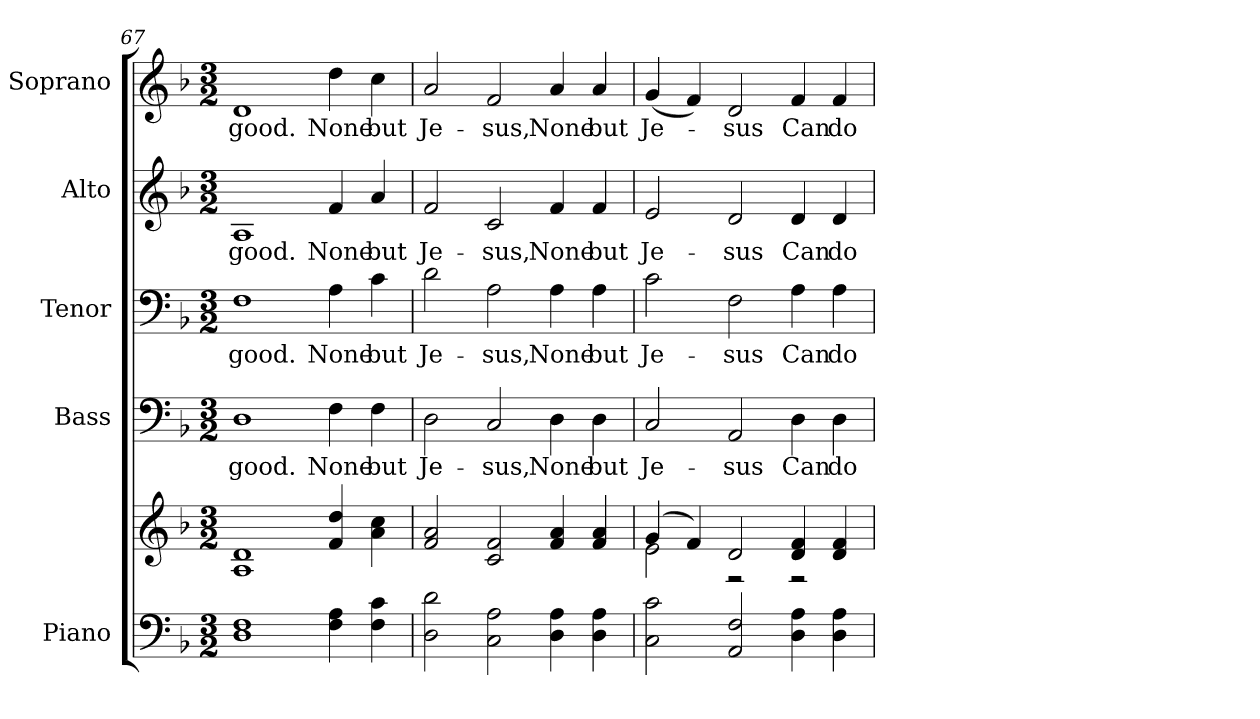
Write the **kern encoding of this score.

**kern	**kern	**kern	**text	**kern	**text	**kern	**text	**kern	**text
*part5	*part5	*part4	*part4	*part3	*part3	*part2	*part2	*part1	*part1
*staff6	*staff5	*staff4	*staff4	*staff3	*staff3	*staff2	*staff2	*staff1	*staff1
*I"Piano	*	*I"Bass	*	*I"Tenor	*	*I"Alto	*	*I"Soprano	*
*I'Pno.	*	*I'B.	*	*I'T.	*	*I'A.	*	*I'S.	*
!!LO:PB:g=z
*clefF4	*clefG2	*clefF4	*	*clefF4	*	*clefG2	*	*clefG2	*
*k[b-]	*k[b-]	*k[b-]	*	*k[b-]	*	*k[b-]	*	*k[b-]	*
*F:	*F:	*F:	*	*F:	*	*F:	*	*F:	*
*M3/2	*M3/2	*M3/2	*	*M3/2	*	*M3/2	*	*M3/2	*
=67	=67	=67	=67	=67	=67	=67	=67	=67	=67
!	!	!	!LO:LY:b:color=#000000	!	!	!	!	!	!
!	!	!	!	!	!LO:LY:b:color=#000000	!	!	!	!
!	!	!	!	!	!	!	!LO:LY:b:color=#000000	!	!
!	!	!	!	!	!	!	!	!	!LO:LY:b:color=#000000
1Di 1Fi	1Ai 1di	1Di	good.	1Fi	good.	1Ai	good.	1di	good.
!	!	!	!LO:LY:b:color=#000000	!	!	!	!	!	!
!	!	!	!	!	!LO:LY:b:color=#000000	!	!	!	!
!	!	!	!	!	!	!	!LO:LY:b:color=#000000	!	!
!	!	!	!	!	!	!	!	!	!LO:LY:b:color=#000000
4Fi\ 4Ai	4fi/ 4ddi	4Fi\	None	4Ai\	None	4fi/	None	4ddi\	None
!	!	!	!LO:LY:b:color=#000000	!	!	!	!	!	!
!	!	!	!	!	!LO:LY:b:color=#000000	!	!	!	!
!	!	!	!	!	!	!	!LO:LY:b:color=#000000	!	!
!	!	!	!	!	!	!	!	!	!LO:LY:b:color=#000000
4Fi\ 4ci	4ai\ 4cci	4Fi\	but	4ci\	but	4ai/	but	4cci\	but
=68	=68	=68	=68	=68	=68	=68	=68	=68	=68
!	!	!	!LO:LY:b:color=#000000	!	!	!	!	!	!
!	!	!	!	!	!LO:LY:b:color=#000000	!	!	!	!
!	!	!	!	!	!	!	!LO:LY:b:color=#000000	!	!
!	!	!	!	!	!	!	!	!	!LO:LY:b:color=#000000
2Di\ 2di	2fi/ 2ai	2Di\	Je-	2di\	Je-	2fi/	Je-	2ai/	Je-
!	!	!	!LO:LY:b:color=#000000	!	!	!	!	!	!
!	!	!	!	!	!LO:LY:b:color=#000000	!	!	!	!
!	!	!	!	!	!	!	!LO:LY:b:color=#000000	!	!
!	!	!	!	!	!	!	!	!	!LO:LY:b:color=#000000
2Ci\ 2Ai	2ci/ 2fi	2Ci/	-sus,	2Ai\	-sus,	2ci/	-sus,	2fi/	-sus,
!	!	!	!LO:LY:b:color=#000000	!	!	!	!	!	!
!	!	!	!	!	!LO:LY:b:color=#000000	!	!	!	!
!	!	!	!	!	!	!	!LO:LY:b:color=#000000	!	!
!	!	!	!	!	!	!	!	!	!LO:LY:b:color=#000000
4Di\ 4Ai	4fi/ 4ai	4Di\	None	4Ai\	None	4fi/	None	4ai/	None
!	!	!	!LO:LY:b:color=#000000	!	!	!	!	!	!
!	!	!	!	!	!LO:LY:b:color=#000000	!	!	!	!
!	!	!	!	!	!	!	!LO:LY:b:color=#000000	!	!
!	!	!	!	!	!	!	!	!	!LO:LY:b:color=#000000
4Di\ 4Ai	4fi/ 4ai	4Di\	but	4Ai\	but	4fi/	but	4ai/	but
!!LO:PB:g=z
=69	=69	=69	=69	=69	=69	=69	=69	=69	=69
*	*^	*	*	*	*	*	*	*	*
!	!	!	!	!LO:LY:b:color=#000000	!	!	!	!	!	!
!	!	!	!	!	!	!LO:LY:b:color=#000000	!	!	!	!
!	!	!	!	!	!	!	!	!LO:LY:b:color=#000000	!	!
!	!	!	!	!	!	!	!	!	!	!LO:LY:b:color=#000000
2Ci\ 2ci	(4gi/	2ei\	2Ci/	Je-	2ci\	Je-	2ei/	Je-	(4gi/	Je-
.	4fi/)	.	.	.	.	.	.	.	4fi/)	.
!	!	!	!	!LO:LY:b:color=#000000	!	!	!	!	!	!
!	!	!	!	!	!	!LO:LY:b:color=#000000	!	!	!	!
!	!	!	!	!	!	!	!	!LO:LY:b:color=#000000	!	!
!	!	!	!	!	!	!	!	!	!	!LO:LY:b:color=#000000
2AAi/ 2Fi	2di/	2r	2AAi/	-sus	2Fi\	-sus	2di/	-sus	2di/	-sus
!	!	!	!	!LO:LY:b:color=#000000	!	!	!	!	!	!
!	!	!	!	!	!	!LO:LY:b:color=#000000	!	!	!	!
!	!	!	!	!	!	!	!	!LO:LY:b:color=#000000	!	!
!	!	!	!	!	!	!	!	!	!	!LO:LY:b:color=#000000
4Di\ 4Ai	4di/ 4fi	2r	4Di\	Can	4Ai\	Can	4di/	Can	4fi/	Can
!	!	!	!	!LO:LY:b:color=#000000	!	!	!	!	!	!
!	!	!	!	!	!	!LO:LY:b:color=#000000	!	!	!	!
!	!	!	!	!	!	!	!	!LO:LY:b:color=#000000	!	!
!	!	!	!	!	!	!	!	!	!	!LO:LY:b:color=#000000
4Di\ 4Ai	4di/ 4fi	.	4Di\	do	4Ai\	do	4di/	do	4fi/	do
*	*v	*v	*	*	*	*	*	*	*	*
=	=	=	=	=	=	=	=	=	=
*-	*-	*-	*-	*-	*-	*-	*-	*-	*-
